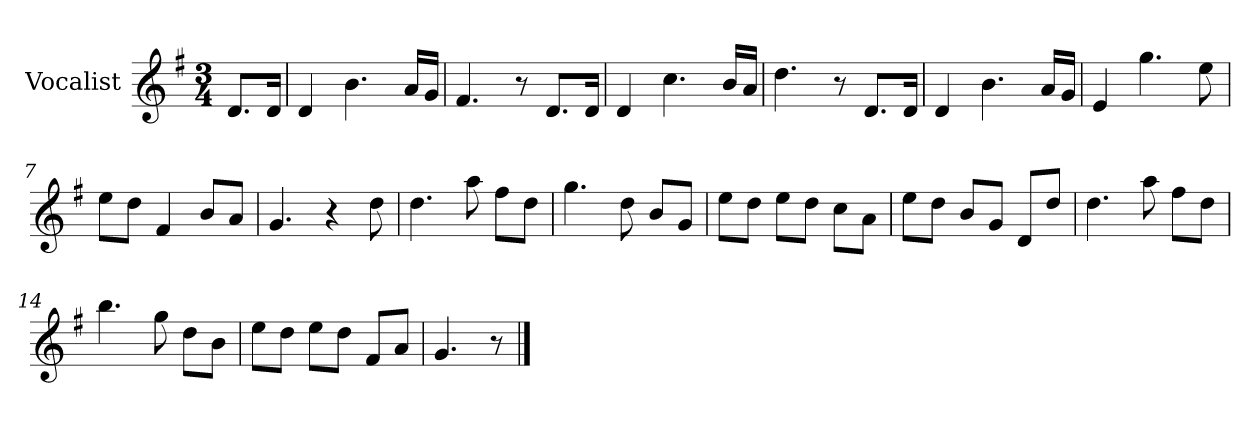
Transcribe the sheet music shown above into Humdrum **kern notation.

**kern
*part1
*staff1
*I"Vocalist
*k[f#]
*G:
*M3/4
=
8.dL
16dJk
=1
4d
4.b
16aLL
16gJJ
=2
4.f#
8r
8.dL
16dJk
=3
4d
4.cc
16bLL
16aJJ
=4
4.dd
8r
8.dL
16dJk
=5
4d
4.b
16aLL
16gJJ
=6
4e
4.gg
8ee
=7
8eeL
8ddJ
4f#
8bL
8aJ
=8
4.g
4r
8dd
=9
4.dd
8aa
8ff#L
8ddJ
=10
4.gg
8dd
8bL
8gJ
=11
8eeL
8ddJ
8eeL
8ddJ
8ccL
8aJ
=12
8eeL
8ddJ
8bL
8gJ
8dL
8ddJ
=13
4.dd
8aa
8ff#L
8ddJ
=14
4.bb
8gg
8ddL
8bJ
=15
8eeL
8ddJ
8eeL
8ddJ
8f#L
8aJ
=16
4.g
8r
==
*-
